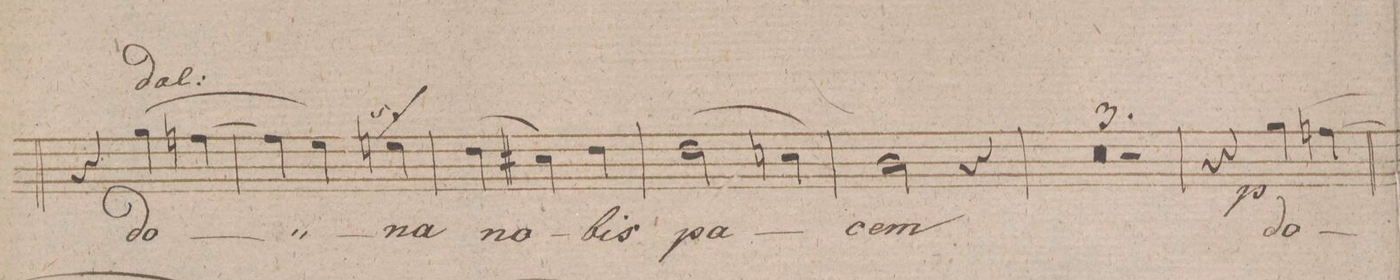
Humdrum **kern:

**kern	**text	**dynam
*I"Soprano	*	*
*clefC1	*	*
*k[f#c#g#d#]	*	*
*M3/4	*	*
4r	.	.
(>4ee	do-	.
[4ddn	.	.
=160	=160	=160
4dd]	.	.
4cc#)	.	.
4ccn	-na	sf
=161	=161	=161
(>4b	no-	.
4a#X)	.	.
4b	-bis	.
=162	=162	=162
(>2b	pa-	.
4an)	.	.
=163	=163	=163
2g#	-cem,	.
4r	.	.
=164	=164	=164
1.r	.	.
=165	=165	=165
=166	=166	=166
2.r	.	.
=167	=167	=167
4r	.	.
(>4ee	do-	p
[4ddn	.	.
=168	=168	=168
*-	*-	*-
